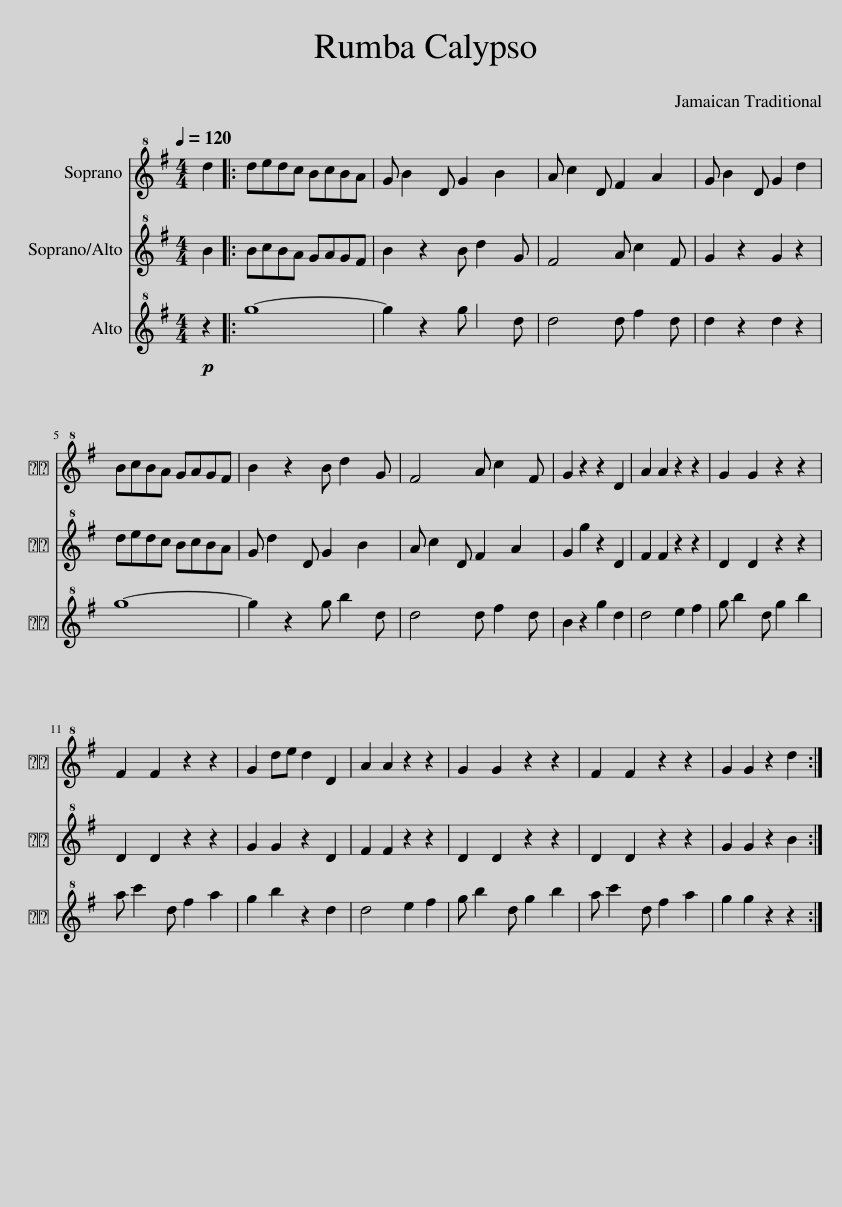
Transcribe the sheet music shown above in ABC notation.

X:1
%%score 1 2 3
L:1/8
Q:1/4=120
M:4/4
I:linebreak $
K:G
V:1 treble+8
V:2 treble+8
V:3 treble+8
V:1
 d2 |: dedc BcBA | G B2 D G2 B2 | A c2 D F2 A2 | G B2 D G2 d2 |$ %5
 BcBA GAGF | B2 z2 B d2 G | F4 A c2 F | G2 z2 z2 D2 | A2 A2 z2 z2 | %10
 G2 G2 z2 z2 |$ F2 F2 z2 z2 | G2 de d2 D2 | A2 A2 z2 z2 | G2 G2 z2 z2 | %15
 F2 F2 z2 z2 | G2 G2 z2 d2 :| %17
V:2
 B2 |: BcBA GAGF | B2 z2 B d2 G | F4 A c2 F | G2 z2 G2 z2 |$ %5
 dedc BcBA | G d2 D G2 B2 | A c2 D F2 A2 | G2 g2 z2 D2 | F2 F2 z2 z2 | %10
 D2 D2 z2 z2 |$ D2 D2 z2 z2 | G2 G2 z2 D2 | F2 F2 z2 z2 | D2 D2 z2 z2 | %15
 D2 D2 z2 z2 | G2 G2 z2 B2 :| %17
V:3
!p! z2 |: g8- | g2 z2 g x2 d | d4 d f2 d | d2 z2 d2 z2 |$ %5
 g8- | g2 z2 g b2 d | d4 d f2 d | B2 z2 g2 d2 | d4 e2 f2 | %10
 g b2 d g2 b2 |$ a c'2 d f2 a2 | g2 b2 z2 d2 | d4 e2 f2 | g b2 d g2 b2 | %15
 a c'2 d f2 a2 | g2 g2 z2 z2 :| %17
